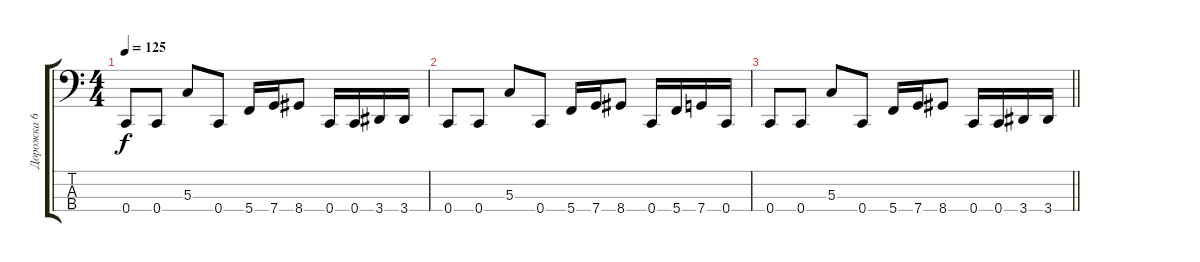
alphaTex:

\track ("Дорожка 6" "Дорожка 6") {instrument electricbasspick}
\staff {score tabs}
\tuning (F2 C2 G1 C1) {hide}
\ts (4 4)
\tempo 125
\clef f4
\ks c
0.4.8{dy f} 0.4.8 5.3.8 0.4.8 5.4.16 7.4.16 8.4.8 0.4.16 0.4.16 3.4.16 3.4.16 |
0.4.8 0.4.8 5.3.8 0.4.8 5.4.16 7.4.16 8.4.8 0.4.16 5.4.16 7.4.16 0.4.16 |
\barLineRight lightlight
0.4.8 0.4.8 5.3.8 0.4.8 5.4.16 7.4.16 8.4.8 0.4.16 0.4.16 3.4.16 3.4.16
